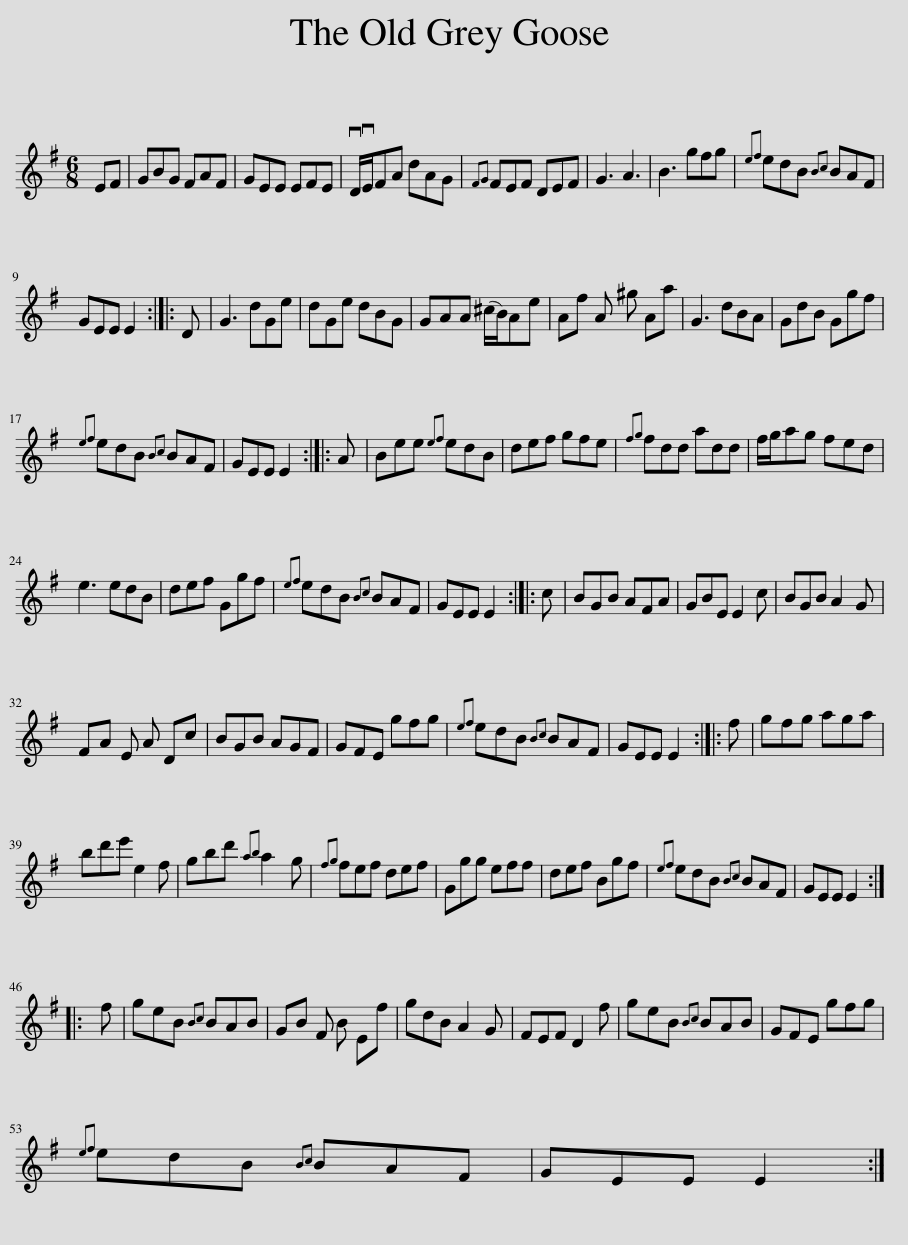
X:1
L:1/8
M:6/8
I:linebreak $
K:Emin
V:1 treble
V:1
 EF | GBG FAF | GEE EFE | vD/vE/FA dAG |{FG} FEF DEF | %5
 G3 A3 | B3 gfg |{ef} edB{Bc} BAF |$ GEE E2 :: D | %10
 G3 dGe | dGe dBG | GAA (^c/B/)Ae | Af A ^g Aa | G3 dBA | %15
 GdB Ggf |${ef} edB{Bc} BAF | GEE E2 :: A | Bee{ef} edB | %20
 def gfe |{fg} fdd add | f/g/ag fed |$ e3 edB | def Ggf | %25
{ef} edB{Bc} BAF | GEE E2 :: c | BGB AFA | GBE E2 c | %30
 BGB A2 G |$ FA E A Dc | BGB AGF | GFE gfg |{ef} edB{Bc} BAF | %35
 GEE E2 :: f | gfg aga |$ bd'e' e2 f | gbd'{ab} a2 g | %40
{fg} fef def | Ggg eff | def Bgf |{ef} edB{Bc} BAF | GEE E2 ::$ %45
 f | geB{Bc} BAB | GB F B Ef | gdB A2 G | FEF D2 f | %50
 geB{Bc} BAB | GFE gfg |${ef} edB{Bc} BAF | GEE E2 :| %54
